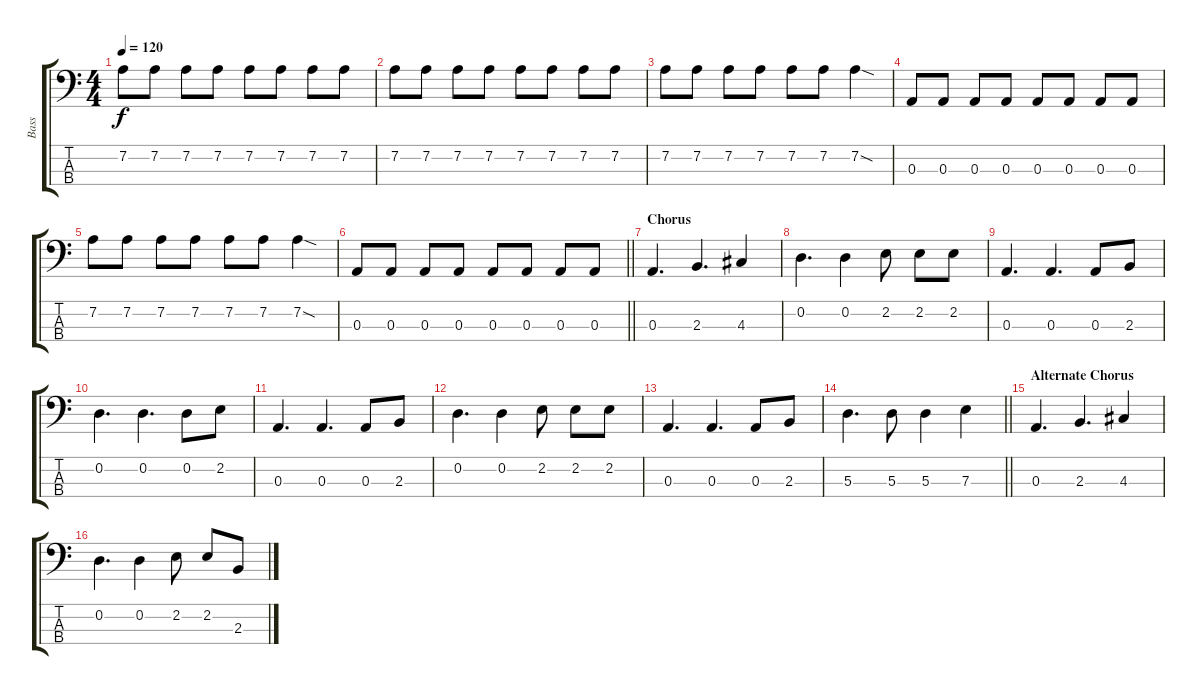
\track ("Bass" "Bass") {instrument electricbassfinger}
\staff {score tabs}
\tuning (G2 D2 A1 E1) {hide}
\ts (4 4)
\tempo 120
\clef f4
\ks c
7.2.8{dy f} 7.2.8 7.2.8 7.2.8 7.2.8 7.2.8 7.2.8 7.2.8 |
7.2.8 7.2.8 7.2.8 7.2.8 7.2.8 7.2.8 7.2.8 7.2.8 |
7.2.8 7.2.8 7.2.8 7.2.8 7.2.8 7.2.8 7.2{sod}.4 |
0.3.8 0.3.8 0.3.8 0.3.8 0.3.8 0.3.8 0.3.8 0.3.8 |
7.2.8 7.2.8 7.2.8 7.2.8 7.2.8 7.2.8 7.2{sod}.4 |
\barLineRight lightlight
0.3.8 0.3.8 0.3.8 0.3.8 0.3.8 0.3.8 0.3.8 0.3.8 |
\section ("" "Chorus")
0.3.4{d} 2.3.4{d} 4.3.4 |
0.2.4{d} 0.2.4 2.2.8 2.2.8 2.2.8 |
0.3.4{d} 0.3.4{d} 0.3.8 2.3.8 |
0.2.4{d} 0.2.4{d} 0.2.8 2.2.8 |
0.3.4{d} 0.3.4{d} 0.3.8 2.3.8 |
0.2.4{d} 0.2.4 2.2.8 2.2.8 2.2.8 |
0.3.4{d} 0.3.4{d} 0.3.8 2.3.8 |
\barLineRight lightlight
5.3.4{d} 5.3.8 5.3.4 7.3.4 |
\section ("" "Alternate Chorus")
0.3.4{d} 2.3.4{d} 4.3.4 |
0.2.4{d} 0.2.4 2.2.8 2.2.8 2.3.8
